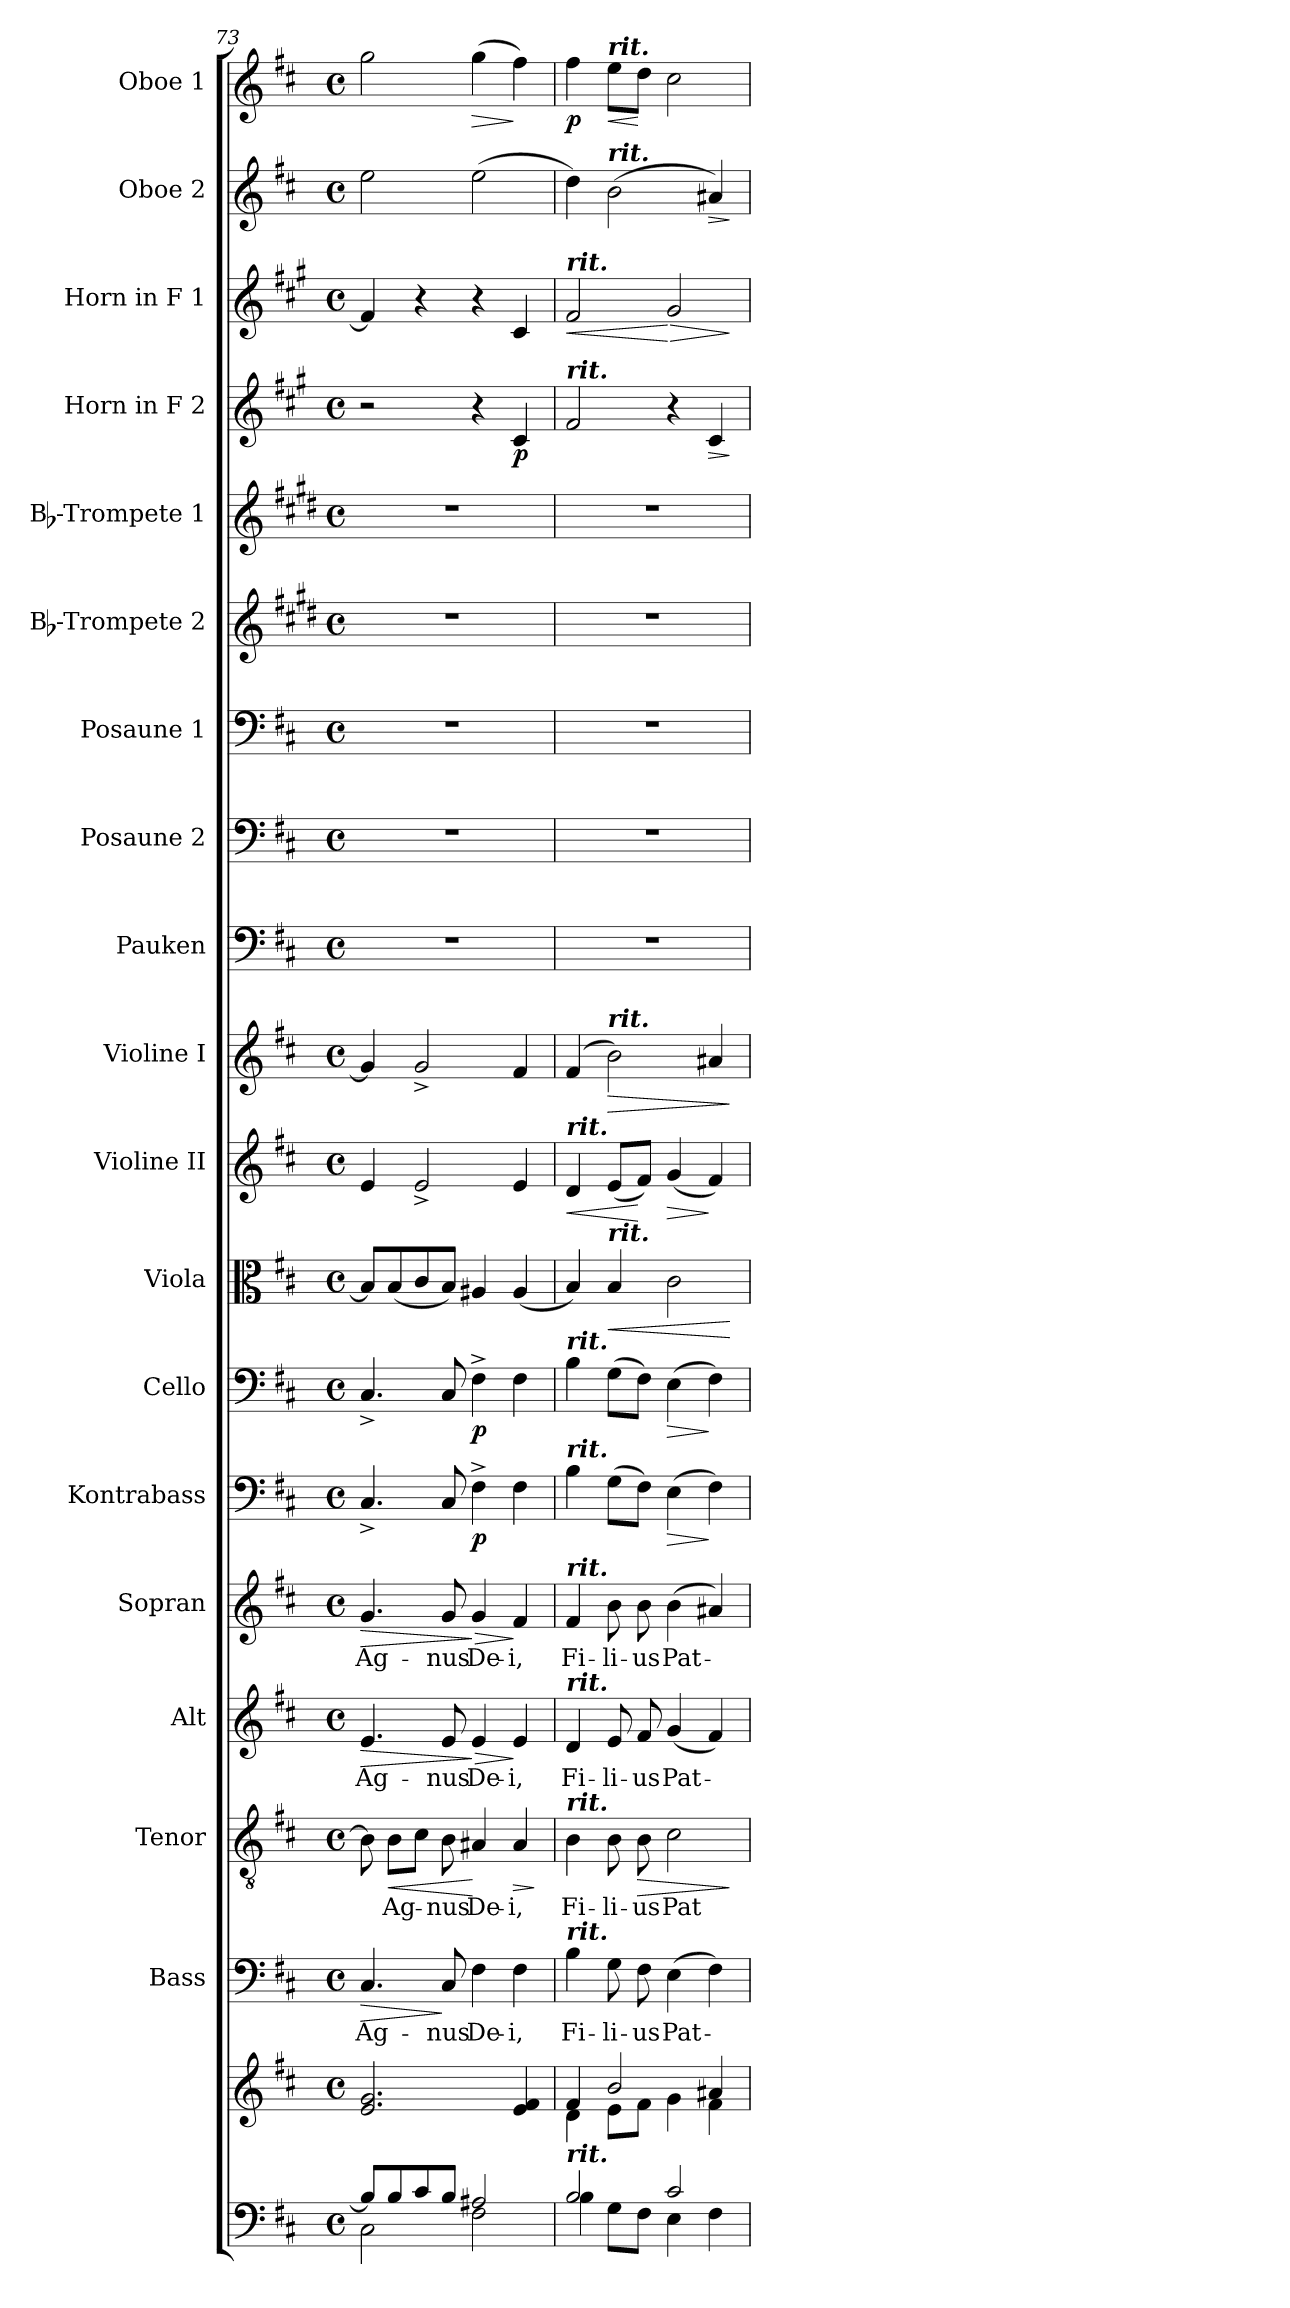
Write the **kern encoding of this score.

**kern	**kern	**kern	**text	**dynam	**kern	**text	**dynam	**kern	**text	**dynam	**kern	**text	**dynam	**kern	**dynam	**kern	**dynam	**kern	**dynam	**kern	**dynam	**kern	**dynam	**kern	**kern	**kern	**kern	**kern	**kern	**dynam	**kern	**dynam	**kern	**dynam	**kern	**dynam
*part19	*part19	*part18	*part18	*part18	*part17	*part17	*part17	*part16	*part16	*part16	*part15	*part15	*part15	*part14	*part14	*part13	*part13	*part12	*part12	*part11	*part11	*part10	*part10	*part9	*part8	*part7	*part6	*part5	*part4	*part4	*part3	*part3	*part2	*part2	*part1	*part1
*staff20	*staff19	*staff18	*staff18	*staff18	*staff17	*staff17	*staff17	*staff16	*staff16	*staff16	*staff15	*staff15	*staff15	*staff14	*staff14	*staff13	*staff13	*staff12	*staff12	*staff11	*staff11	*staff10	*staff10	*staff9	*staff8	*staff7	*staff6	*staff5	*staff4	*staff4	*staff3	*staff3	*staff2	*staff2	*staff1	*staff1
*	*	*I"Bass	*	*	*I"Tenor	*	*	*I"Alt	*	*	*I"Sopran	*	*	*I"Kontrabass	*	*I"Cello	*	*I"Viola	*	*I"Violine II	*	*I"Violine I	*	*I"Pauken	*I"Posaune 2	*I"Posaune 1	*I"Bb-Trompete 2	*I"Bb-Trompete 1	*I"Horn in F 2	*	*I"Horn in F 1	*	*I"Oboe 2	*	*I"Oboe 1	*
*	*	*I'B.	*	*	*I'T.	*	*	*I'A.	*	*	*I'S.	*	*	*I'Kb.	*	*	*	*I'Vla.	*	*I'Vl. II	*	*I'Vl. I	*	*I'Pk.	*I'Pos. 2	*I'Pos. 1	*I'Bb Trp. 2	*I'Bb Trp. 1	*	*	*	*	*I'Ob. 2	*	*I'Ob. 1	*
*clefF4	*clefG2	*clefF4	*	*	*clefGv2	*	*	*clefG2	*	*	*clefG2	*	*	*clefF4	*	*clefF4	*	*clefC3	*	*clefG2	*	*clefG2	*	*clefF4	*clefF4	*clefF4	*clefG2	*clefG2	*clefG2	*	*clefG2	*	*clefG2	*	*clefG2	*
*	*	*	*	*	*	*	*	*	*	*	*	*	*	*ITrd7c12	*	*	*	*	*	*	*	*	*	*	*	*	*ITrd1c2	*ITrd1c2	*ITrd4c7	*	*ITrd4c7	*	*	*	*	*
*k[f#c#]	*k[f#c#]	*k[f#c#]	*	*	*k[f#c#]	*	*	*k[f#c#]	*	*	*k[f#c#]	*	*	*k[f#c#]	*	*k[f#c#]	*	*k[f#c#]	*	*k[f#c#]	*	*k[f#c#]	*	*k[f#c#]	*k[f#c#]	*k[f#c#]	*k[f#c#]	*k[f#c#]	*k[f#c#]	*	*k[f#c#]	*	*k[f#c#]	*	*k[f#c#]	*
*D:	*D:	*D:	*	*	*D:	*	*	*D:	*	*	*D:	*	*	*D:	*	*D:	*	*D:	*	*D:	*	*D:	*	*D:	*D:	*D:	*D:	*D:	*D:	*	*D:	*	*D:	*	*D:	*
*M4/4	*M4/4	*M4/4	*	*	*M4/4	*	*	*M4/4	*	*	*M4/4	*	*	*M4/4	*	*M4/4	*	*M4/4	*	*M4/4	*	*M4/4	*	*M4/4	*M4/4	*M4/4	*M4/4	*M4/4	*M4/4	*	*M4/4	*	*M4/4	*	*M4/4	*
*met(c)	*met(c)	*met(c)	*	*	*met(c)	*	*	*met(c)	*	*	*met(c)	*	*	*met(c)	*	*met(c)	*	*met(c)	*	*met(c)	*	*met(c)	*	*met(c)	*met(c)	*met(c)	*met(c)	*met(c)	*met(c)	*	*met(c)	*	*met(c)	*	*met(c)	*
=73	=73	=73	=73	=73	=73	=73	=73	=73	=73	=73	=73	=73	=73	=73	=73	=73	=73	=73	=73	=73	=73	=73	=73	=73	=73	=73	=73	=73	=73	=73	=73	=73	=73	=73	=73	=73
*^	*	*	*	*	*	*	*	*	*	*	*	*	*	*	*	*	*	*	*	*	*	*	*	*	*	*	*	*	*	*	*	*	*	*	*	*
!	!	!	!	!LO:LY:b	!LO:HP:b	!	!	!	!	!LO:LY:b	!LO:HP:b	!	!LO:LY:b	!LO:HP:b	!	!	!	!	!	!	!	!	!	!	!	!	!	!	!	!	!	!	!	!	!	!	!
8B/L]	2C#\	2.e/ 2.g/	4.C#/	Ag-	>	8B\]	.	.	4.e/	Ag-	>	4.g/	Ag-	>	4.CC#^>/	.	4.C#^>/	.	8B/L]	.	4e/	.	4g/]	.	1r	1r	1r	1r	1r	2r	.	4B/]	.	2ee\	.	2gg\	.
!	!	!	!	!	!	!	!LO:LY:b	!LO:HP:b	!	!	!	!	!	!	!	!	!	!	!	!	!	!	!	!	!	!	!	!	!	!	!	!	!	!	!	!	!
8B/	.	.	.	.	.	8B\L	Ag-	<	.	.	.	.	.	.	.	.	.	.	(<8B/	.	.	.	.	.	.	.	.	.	.	.	.	.	.	.	.	.	.
8c#/	.	.	.	.	.	8c#\J	.	.	.	.	.	.	.	.	.	.	.	.	8c#/	.	2e^</	.	2g^</	.	.	.	.	.	.	.	.	4r	.	.	.	.	.
!	!	!	!	!LO:LY:b	!	!	!LO:LY:b	!	!	!LO:LY:b	!	!	!LO:LY:b	!	!	!	!	!	!	!	!	!	!	!	!	!	!	!	!	!	!	!	!	!	!	!	!
8B/J	.	.	8C#/	-nus	]	8B\	-nus	.	8e/	-nus	.	8g/	-nus	.	8CC#/	.	8C#/	.	8B/J)	.	.	.	.	.	.	.	.	.	.	.	.	.	.	.	.	.	.
!	!	!	!	!LO:LY:b	!	!	!LO:LY:b	!	!	!LO:LY:b	!LO:HP:n=1:b	!	!LO:LY:b	!LO:HP:n=1:b	!	!LO:DY:b	!	!LO:DY:b	!	!	!	!	!	!	!	!	!	!	!	!	!	!	!	!	!	!	!LO:HP:b
2A#X/	2F#\	.	4F#\	De-	.	4A#X/	De-	[	4e/	De-	] >	4g/	De-	] >	4FF#^>\	p	4F#^>\	p	4A#X/	.	.	.	.	.	.	.	.	.	.	4r	.	4r	.	(>2ee\	.	(>4gg\	>
!	!	!	!	!LO:LY:b	!	!	!LO:LY:b	!LO:HP:b	!	!LO:LY:b	!	!	!LO:LY:b	!	!	!	!	!	!	!	!	!	!	!	!	!	!	!	!	!	!LO:DY:b	!	!	!	!	!	!
.	.	4e/ 4f#/	4F#\	-i,	.	4A#/	-i,	>	4e/	-i,	]	4f#/	-i,	]	4FF#\	.	4F#\	.	(<4A#/	.	4e/	.	4f#/	.	.	.	.	.	.	4F#/	p	4F#/	.	.	.	4ff#\)	]
*v	*v	*	*	*	*	*	*	*	*	*	*	*	*	*	*	*	*	*	*	*	*	*	*	*	*	*	*	*	*	*	*	*	*	*	*	*	*
.	.	.	.	.	.	.	]	.	.	.	.	.	.	.	.	.	.	.	.	.	.	.	.	.	.	.	.	.	.	.	.	.	.	.	.	.
=74	=74	=74	=74	=74	=74	=74	=74	=74	=74	=74	=74	=74	=74	=74	=74	=74	=74	=74	=74	=74	=74	=74	=74	=74	=74	=74	=74	=74	=74	=74	=74	=74	=74	=74	=74	=74
*^	*^	*	*	*	*	*	*	*	*	*	*	*	*	*	*	*	*	*	*	*	*	*	*	*	*	*	*	*	*	*	*	*	*	*	*	*
!	!	!	!	!	!	!	!	!	!	!	!	!	!	!	!	!	!	!	!	!	!	!	!	!	!	!	!	!	!	!	!	!	!LO:TX:a:Bi:t=rit.	!	!	!	!	!
!	!	!	!	!	!	!	!	!	!	!	!	!	!	!	!	!	!	!	!	!	!	!	!	!	!	!	!	!	!	!	!LO:TX:a:Bi:t=rit.	!	!	!	!	!	!	!
!	!	!	!	!	!	!	!	!	!	!	!	!	!	!	!	!	!	!	!	!	!	!LO:TX:a:Bi:t=rit.	!	!	!	!	!	!	!	!	!	!	!	!	!	!	!	!
!	!	!	!	!	!	!	!	!	!	!	!	!	!	!	!	!	!	!LO:TX:a:Bi:t=rit.	!	!	!	!	!	!	!	!	!	!	!	!	!	!	!	!	!	!	!	!
!	!	!	!	!	!	!	!	!	!	!	!	!	!	!	!	!LO:TX:a:Bi:t=rit.	!	!	!	!	!	!	!	!	!	!	!	!	!	!	!	!	!	!	!	!	!	!
!	!	!	!	!	!	!	!	!	!	!	!	!	!LO:TX:a:Bi:t=rit.	!	!	!	!	!	!	!	!	!	!	!	!	!	!	!	!	!	!	!	!	!	!	!	!	!
!	!	!	!	!	!	!	!	!	!	!LO:TX:a:Bi:t=rit.	!	!	!	!	!	!	!	!	!	!	!	!	!	!	!	!	!	!	!	!	!	!	!	!	!	!	!	!
!	!	!	!	!	!	!	!LO:TX:a:Bi:t=rit.	!	!	!	!	!	!	!	!	!	!	!	!	!	!	!	!	!	!	!	!	!	!	!	!	!	!	!	!	!	!	!
!	!	!	!	!LO:TX:a:Bi:t=rit.	!	!	!	!	!	!	!	!	!	!	!	!	!	!	!	!	!	!	!	!	!	!	!	!	!	!	!	!	!	!	!	!	!	!
!LO:TX:a:Bi:t=rit.	!	!	!	!	!	!	!	!	!	!	!	!	!	!	!	!	!	!	!	!	!	!	!	!	!	!	!	!	!	!	!	!	!	!	!	!	!	!
!	!	!	!	!	!LO:LY:b	!	!	!LO:LY:b	!	!	!LO:LY:b	!	!	!LO:LY:b	!	!	!	!	!	!	!	!	!LO:HP:b	!	!	!	!	!	!	!	!	!	!	!LO:HP:b	!	!	!	!LO:DY:b
2B/	4B\	4f#/	4d\	4B\	Fi-	.	4B\	Fi-	.	4d/	Fi-	.	4f#/	Fi-	.	4BB\	.	4B\	.	4B/)	.	4d/	<	(4f#/	.	1r	1r	1r	1r	1r	2B/	.	2B/	<	4dd\)	.	4ff#\	p
!	!	!	!	!	!	!	!	!	!	!	!	!	!	!	!	!	!	!	!	!	!	!	!	!	!	!	!	!	!	!	!	!	!	!	!	!	!LO:TX:a:Bi:t=rit.	!
!	!	!	!	!	!	!	!	!	!	!	!	!	!	!	!	!	!	!	!	!	!	!	!	!	!	!	!	!	!	!	!	!	!	!	!LO:TX:a:Bi:t=rit.	!	!	!
!	!	!	!	!	!	!	!	!	!	!	!	!	!	!	!	!	!	!	!	!	!	!	!	!LO:TX:a:Bi:t=rit.	!	!	!	!	!	!	!	!	!	!	!	!	!	!
!	!	!	!	!	!	!	!	!	!	!	!	!	!	!	!	!	!	!	!	!LO:TX:a:Bi:t=rit.	!	!	!	!	!	!	!	!	!	!	!	!	!	!	!	!	!	!
!	!	!	!	!	!LO:LY:b	!	!	!LO:LY:b	!	!	!LO:LY:b	!	!	!LO:LY:b	!	!	!	!	!	!	!LO:HP:b	!	!	!	!LO:HP:b	!	!	!	!	!	!	!	!	!	!	!	!	!LO:HP:b
.	8G\L	2b/	8e\L	8G\	-li-	.	8B\	-li-	.	8e/	-li-	.	8b\	-li-	.	(>8GG\L	.	(>8G\L	.	4B/	<	(<8e/L	.	2b\)	>	.	.	.	.	.	.	.	.	.	(>2b\	.	8ee\L	<
!	!	!	!	!	!LO:LY:b	!	!	!LO:LY:b	!LO:HP:b	!	!LO:LY:b	!	!	!LO:LY:b	!	!	!	!	!	!	!	!	!	!	!	!	!	!	!	!	!	!	!	!	!	!	!	!
.	8F#\J	.	8f#\J	8F#\	-us	.	8B\	-us	>	8f#/	-us	.	8b\	-us	.	8FF#\J)	.	8F#\J)	.	.	.	8f#/J)	[	.	.	.	.	.	.	.	.	.	.	.	.	.	8dd\J	[
!	!	!	!	!	!LO:LY:b	!	!	!LO:LY:b	!	!	!LO:LY:b	!	!	!LO:LY:b	!	!	!LO:HP:b	!	!LO:HP:b	!	!	!	!LO:HP:b	!	!	!	!	!	!	!	!	!	!	!LO:HP:n=1:b	!	!	!	!
2c#/	4E\	.	4g\	(>4E\	Pat-	.	2c#\	Pat-	.	(<4g/	Pat-	.	(>4b\	Pat-	.	(>4EE\	>	(>4E\	>	2c#\	.	(<4g/	>	.	.	.	.	.	.	.	4r	.	2c#/	[ >	.	.	2cc#\	.
!	!	!	!	!	!	!	!	!	!	!	!	!	!	!	!	!	!	!	!	!	!	!	!	!	!	!	!	!	!	!	!	!LO:HP:b	!	!	!	!LO:HP:b	!	!
.	4F#\	4a#X/	4f#\	4F#\)	.	.	.	.	.	4f#/)	.	.	4a#X/)	.	.	4FF#\)	]	4F#\)	]	.	.	4f#/)	]	4a#X/	.	.	.	.	.	.	4F#/	>	.	.	4a#X/)	>	.	.
*v	*v	*	*	*	*	*	*	*	*	*	*	*	*	*	*	*	*	*	*	*	*	*	*	*	*	*	*	*	*	*	*	*	*	*	*	*	*	*
*	*v	*v	*	*	*	*	*	*	*	*	*	*	*	*	*	*	*	*	*	*	*	*	*	*	*	*	*	*	*	*	*	*	*	*	*	*	*
.	.	.	.	.	.	.	]	.	.	.	.	.	.	.	.	.	.	.	[	.	.	.	]	.	.	.	.	.	.	]	.	]	.	]	.	.
=	=	=	=	=	=	=	=	=	=	=	=	=	=	=	=	=	=	=	=	=	=	=	=	=	=	=	=	=	=	=	=	=	=	=	=	=
*-	*-	*-	*-	*-	*-	*-	*-	*-	*-	*-	*-	*-	*-	*-	*-	*-	*-	*-	*-	*-	*-	*-	*-	*-	*-	*-	*-	*-	*-	*-	*-	*-	*-	*-	*-	*-
